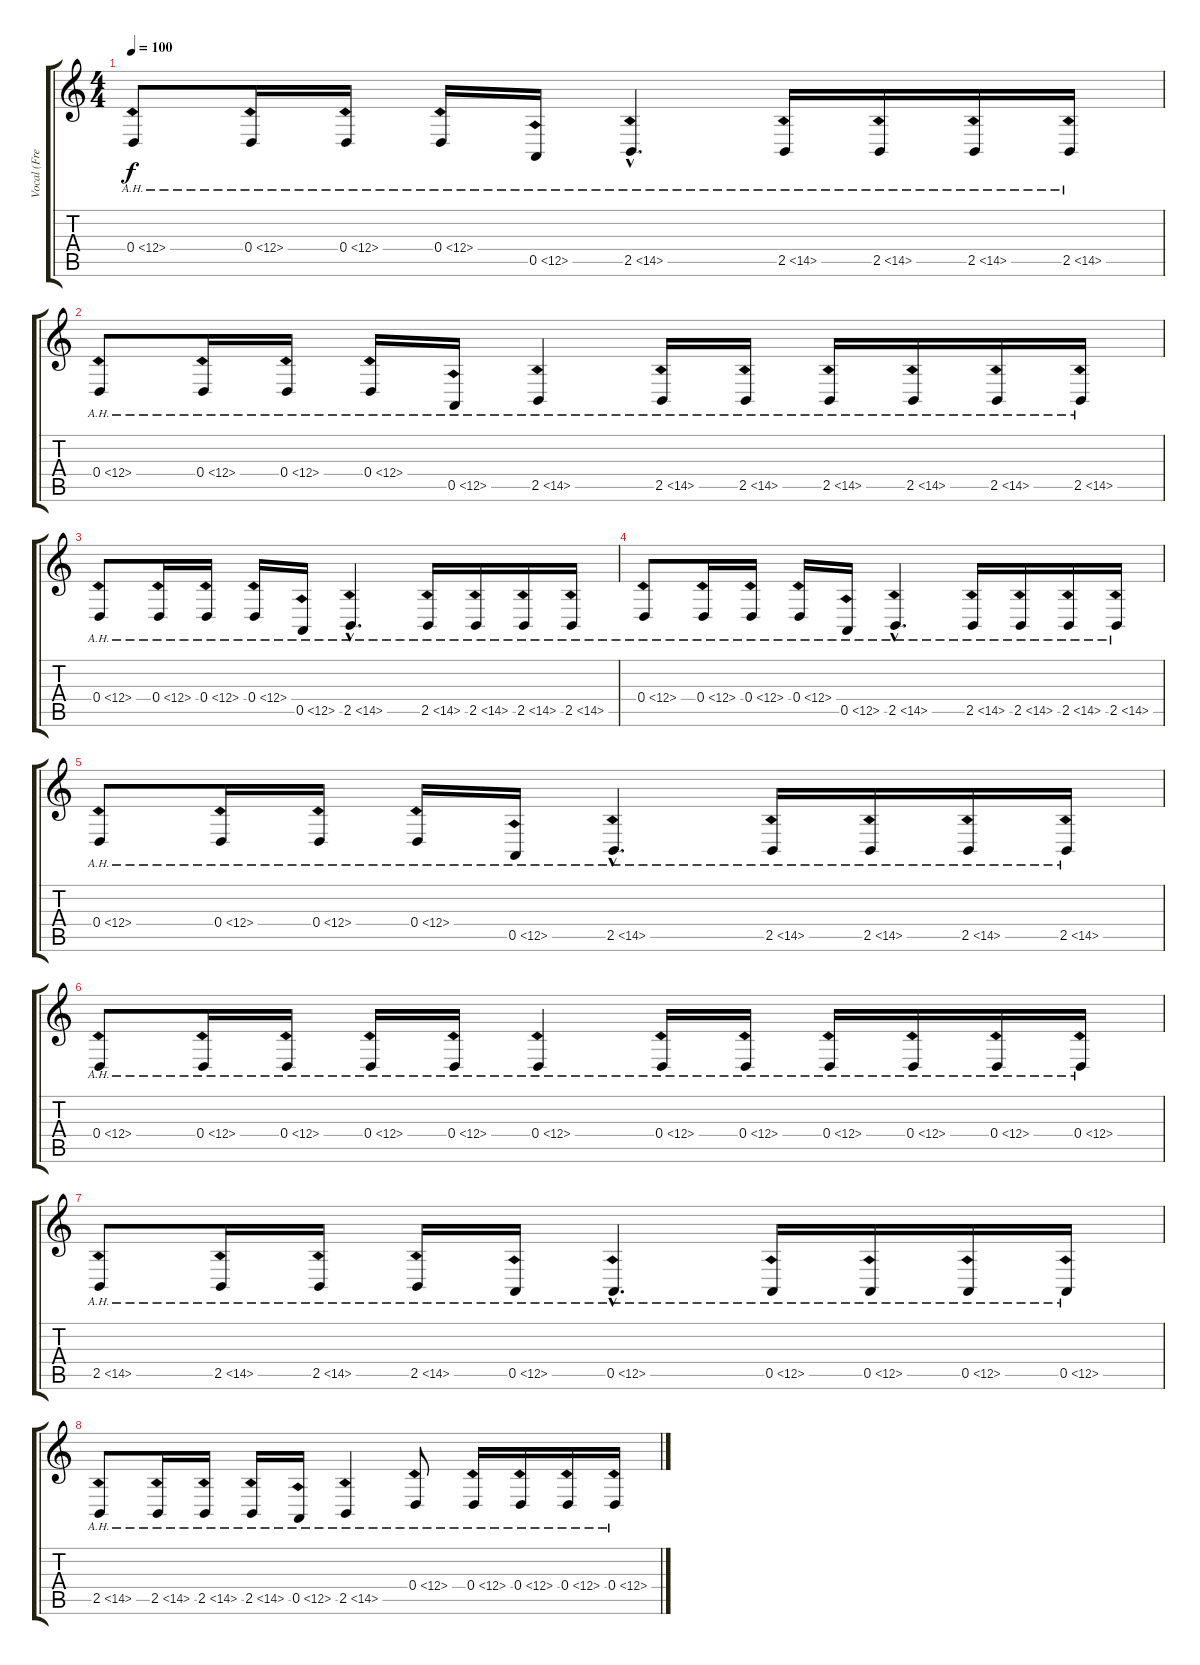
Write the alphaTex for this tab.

\track ("Vocal (Fred)" "Vocal (Fre") {instrument synthvoice}
\staff {score tabs}
\tuning (E4 B3 G3 D3 A2 E2) {hide}
\ts (4 4)
\tempo 100
\clef g2
\ks c
0.4{ah 12}.8{dy f} 0.4{ah 12}.16 0.4{ah 12}.16 0.4{ah 12}.16 0.5{ah 12}.16 2.5{ah 12 hac}.4{d} 2.5{ah 12}.16 2.5{ah 12}.16 2.5{ah 12}.16 2.5{ah 12}.16 |
0.4{ah 12}.8 0.4{ah 12}.16 0.4{ah 12}.16 0.4{ah 12}.16 0.5{ah 12}.16 2.5{ah 12}.4 2.5{ah 12}.16 2.5{ah 12}.16 2.5{ah 12}.16 2.5{ah 12}.16 2.5{ah 12}.16 2.5{ah 12}.16 |
0.4{ah 12}.8 0.4{ah 12}.16 0.4{ah 12}.16 0.4{ah 12}.16 0.5{ah 12}.16 2.5{ah 12 hac}.4{d} 2.5{ah 12}.16 2.5{ah 12}.16 2.5{ah 12}.16 2.5{ah 12}.16 |
0.4{ah 12}.8 0.4{ah 12}.16 0.4{ah 12}.16 0.4{ah 12}.16 0.5{ah 12}.16 2.5{ah 12 hac}.4{d} 2.5{ah 12}.16 2.5{ah 12}.16 2.5{ah 12}.16 2.5{ah 12}.16 |
0.4{ah 12}.8 0.4{ah 12}.16 0.4{ah 12}.16 0.4{ah 12}.16 0.5{ah 12}.16 2.5{ah 12 hac}.4{d} 2.5{ah 12}.16 2.5{ah 12}.16 2.5{ah 12}.16 2.5{ah 12}.16 |
0.4{ah 12}.8 0.4{ah 12}.16 0.4{ah 12}.16 0.4{ah 12}.16 0.4{ah 12}.16 0.4{ah 12}.4 0.4{ah 12}.16 0.4{ah 12}.16 0.4{ah 12}.16 0.4{ah 12}.16 0.4{ah 12}.16 0.4{ah 12}.16 |
2.5{ah 12}.8 2.5{ah 12}.16 2.5{ah 12}.16 2.5{ah 12}.16 0.5{ah 12}.16 0.5{ah 12 hac}.4{d} 0.5{ah 12}.16 0.5{ah 12}.16 0.5{ah 12}.16 0.5{ah 12}.16 |
2.5{ah 12}.8 2.5{ah 12}.16 2.5{ah 12}.16 2.5{ah 12}.16 0.5{ah 12}.16 2.5{ah 12}.4 0.4{ah 12}.8 0.4{ah 12}.16 0.4{ah 12}.16 0.4{ah 12}.16 0.4{ah 12}.16
